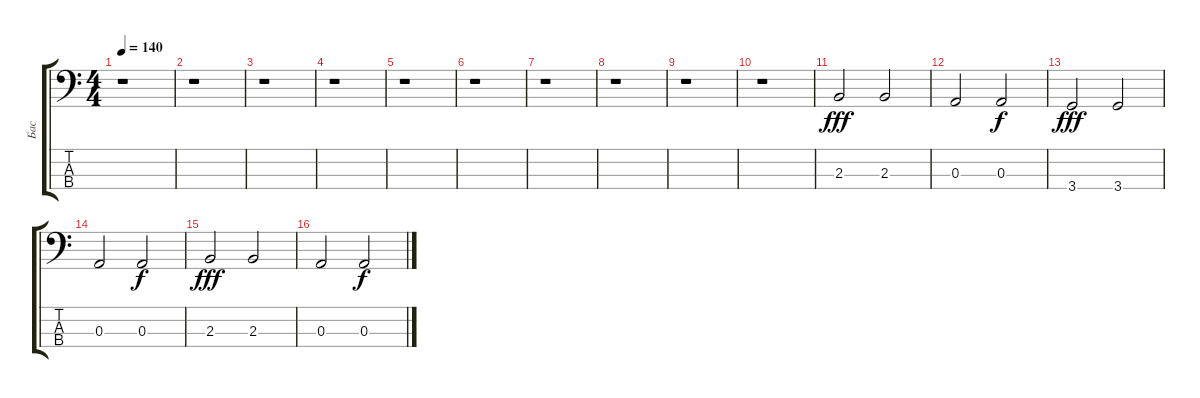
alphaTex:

\track ("Бас" "Бас") {instrument electricbassfinger}
\staff {score tabs}
\tuning (G2 D2 A1 E1) {hide}
\ts (4 4)
\tempo 140
\clef f4
\ks c
r.1{dy fff} |
r.1 |
r.1 |
r.1 |
r.1 |
r.1 |
r.1 |
r.1 |
r.1 |
r.1 |
2.3.2 2.3.2 |
0.3.2 0.3.2{dy f} |
3.4.2{dy fff} 3.4.2 |
0.3.2 0.3.2{dy f} |
2.3.2{dy fff} 2.3.2 |
0.3.2 0.3.2{dy f}
